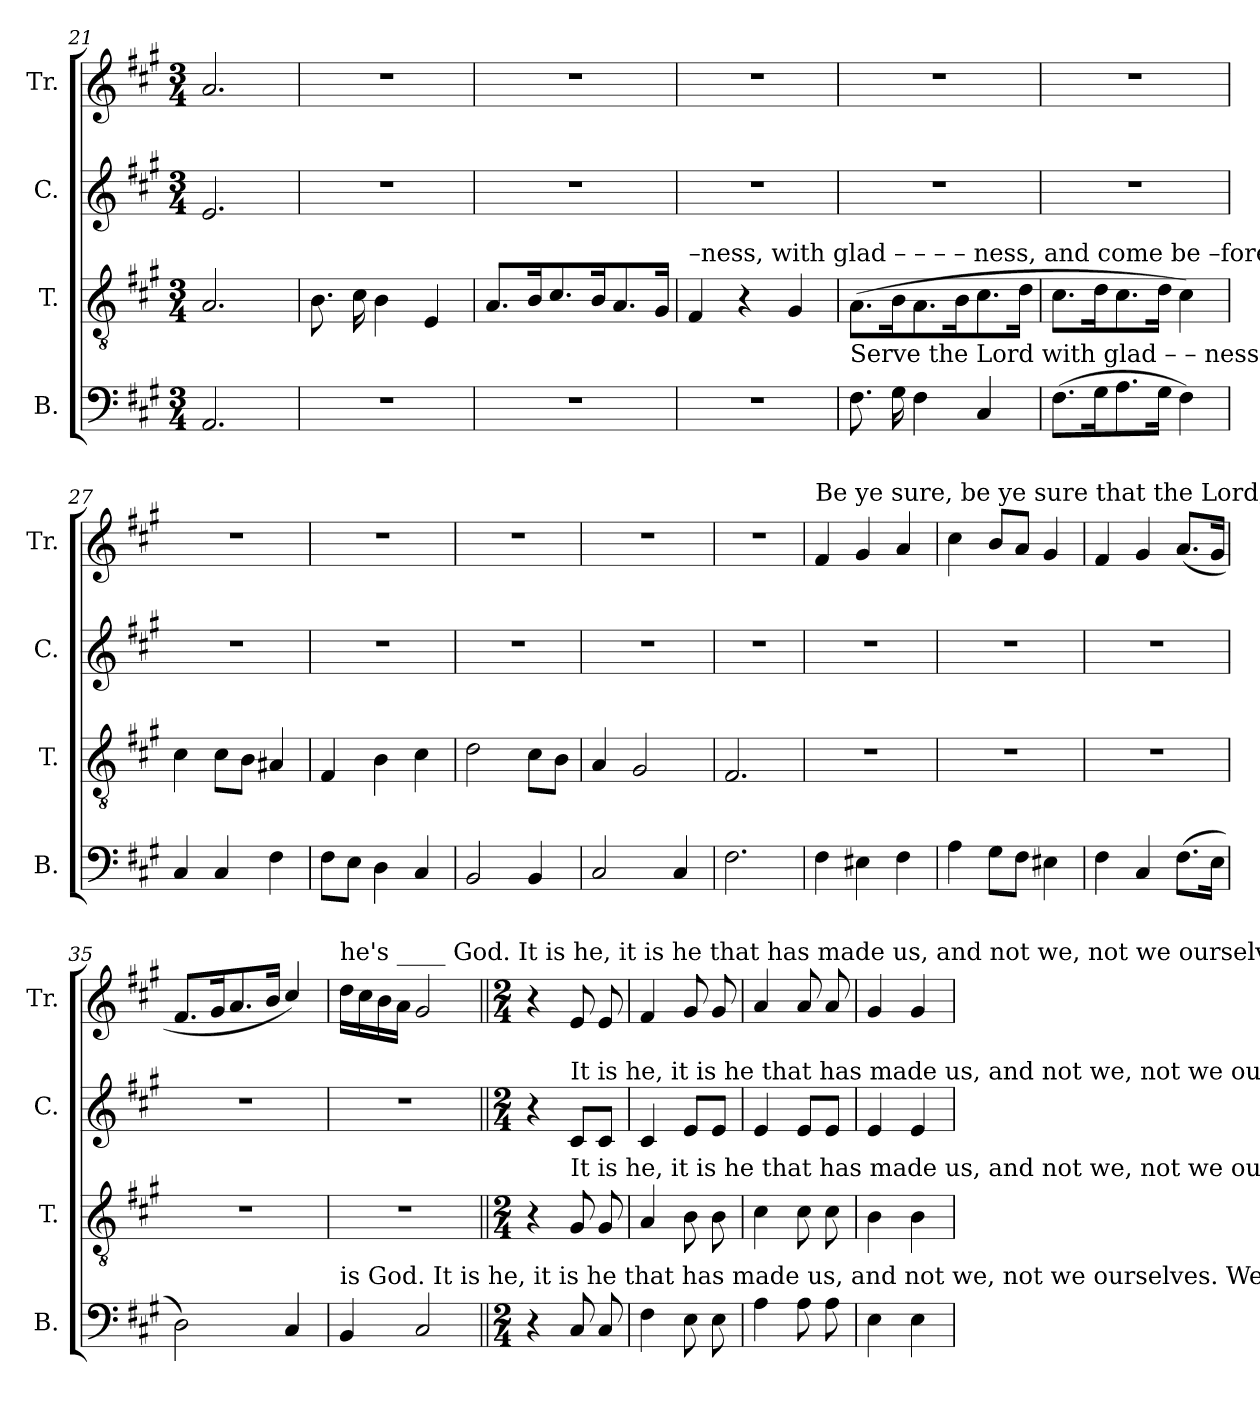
**kern	**kern	**kern	**kern
*part4	*part3	*part2	*part1
*staff4	*staff3	*staff2	*staff1
*I"B.	*I"T.	*I"C.	*I"Tr.
*I'B.	*I'T.	*I'C.	*I'Tr.
*clefF4	*clefGv2	*clefG2	*clefG2
*k[f#c#g#]	*k[f#c#g#]	*k[f#c#g#]	*k[f#c#g#]
*M3/4	*M3/4	*M3/4	*M3/4
=21	=21	=21	=21
2.AA!/	2.A!/	2.e!/	2.a!/
=22	=22	=22	=22
2.r	8.B!\	2.r	2.r
.	16c#!\	.	.
.	4B!\	.	.
.	4E!/	.	.
=23	=23	=23	=23
2.r	8.A!/L	2.r	2.r
.	16B!/K	.	.
.	8.c#!/	.	.
.	16B!/K	.	.
.	8.A!/	.	.
.	16G#!/Jk	.	.
=24	=24	=24	=24
!	!LO:TX:a:t=–ness, with  glad          –         –         –         –       ness,  and   come  be –fore his  pre – sence with  a  song.	!	!
2.r	4F#!/	2.r	2.r
.	4r	.	.
.	4G#!/	.	.
=25	=25	=25	=25
!LO:TX:a:t=Serve the Lord with    glad    –        –      ness, and  come  be –fore his  pre – sence with  a  song.  Be  ye  sure,  be  ye     sure  that  the Lord, ______          he	!	!	!
8.F#!\	(8.A!\L	2.r	2.r
16G#!\	16B!\K	.	.
4F#!\	8.A!\	.	.
.	16B!\K	.	.
4C#!/	8.c#!\	.	.
.	16d!\Jk	.	.
=26	=26	=26	=26
(8.F#!\L	8.c#!\L	2.r	2.r
16G#!\K	16d!\K	.	.
8.A!\	8.c#!\	.	.
16G#!\Jk	16d!\Jk	.	.
4F#!\)	4c#!\)	.	.
=27	=27	=27	=27
4C#!/	4c#!\	2.r	2.r
4C#!/	8c#!\L	.	.
.	8B!\J	.	.
4F#!\	4A#X!/	.	.
=28	=28	=28	=28
8F#!\L	4F#!/	2.r	2.r
8E!\J	.	.	.
4D!\	4B!\	.	.
4C#!/	4c#!\	.	.
=29	=29	=29	=29
2BB!/	2d!\	2.r	2.r
4BB!/	8c#!\L	.	.
.	8B!\J	.	.
=30	=30	=30	=30
2C#!/	4A!/	2.r	2.r
.	2G#!/	.	.
4C#!/	.	.	.
=31	=31	=31	=31
2.F#!\	2.F#!/	2.r	2.r
=32	=32	=32	=32
!	!	!	!LO:TX:a:t=Be  ye  sure,  be  ye     sure  that  the Lord, ______________
4F#!\	2.r	2.r	4f#!/
4E#X!\	.	.	4g#!/
4F#!\	.	.	4a!/
=33	=33	=33	=33
4A!\	2.r	2.r	4cc#!\
8G#!\L	.	.	8b!/L
8F#!\J	.	.	8a!/J
4E#X!\	.	.	4g#!/
=34	=34	=34	=34
4F#!\	2.r	2.r	4f#!/
4C#!/	.	.	4g#!/
(8.F#!\L	.	.	(8.a!/L
16E!\Jk	.	.	16g#!/Jk
=35	=35	=35	=35
2D!\)	2.r	2.r	8.f#!/L
.	.	.	16g#!/K
.	.	.	8.a!/
.	.	.	16b!/Jk
4C#!/	.	.	4cc#!/)
=36	=36	=36	=36
!	!	!	!LO:TX:a:t=he's ____   God.           It     is      he,    it   is   he that has made us,   and  not  we,       not        we     ourselves.
!LO:TX:a:t=is             God.             It     is     he,    it   is     he that has made us,  and  not  we,       not       we      ourselves. We are his people,  We   are   his    people, and the sheep,	!	!	!
4BB!/	2.r	2.r	16dd!\LL
.	.	.	16cc#!\
.	.	.	16b!\
.	.	.	16a!\JJ
2C#!/	.	.	2g#!/
=37||	=37||	=37||	=37||
*M2/4	*M2/4	*M2/4	*M2/4
4r	4r	4r	4r
!	!	!LO:TX:a:t=It     is      he,    it   is      he that has made us,  and  not  we,      not       we     ourselves.                                  We   are   his    people,	!
!	!LO:TX:a:t=It     is      he,    it   is      he that has made us,  and  not  we,      not       we     ourselves.                                                                       and the sheep,	!	!
8C#!/	8G#!/	8c#!/L	8e!/
8C#!/	8G#!/	8c#!/J	8e!/
=38	=38	=38	=38
4F#!\	4A!/	4c#!/	4f#!/
8E!\	8B!\	8e!/L	8g#!/
8E!\	8B!\	8e!/J	8g#!/
=39	=39	=39	=39
4A!\	4c#!\	4e!/	4a!/
8A!\	8c#!\	8e!/L	8a!/
8A!\	8c#!\	8e!/J	8a!/
=40	=40	=40	=40
4E!\	4B!\	4e!/	4g#!/
4E!\	4B!\	4e!/	4g#!/
=	=	=	=
*-	*-	*-	*-
